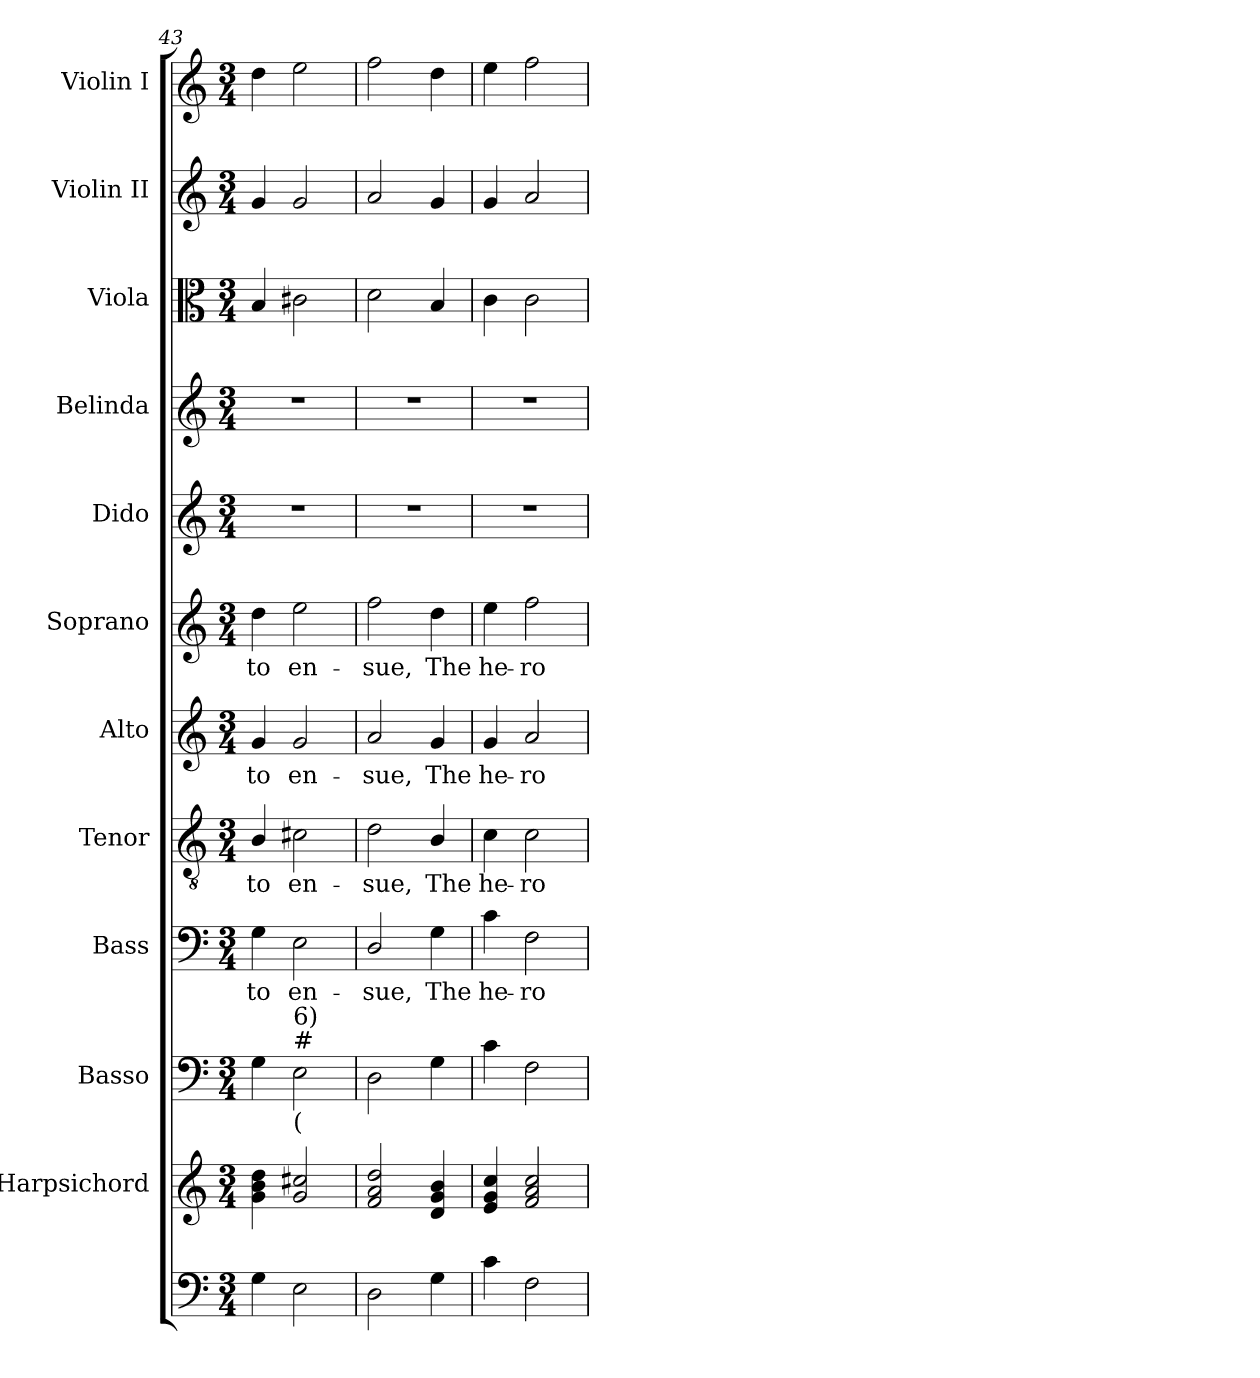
**kern	**kern	**kern	**kern	**text	**kern	**text	**kern	**text	**kern	**text	**kern	**kern	**kern	**kern	**kern
*part12	*part11	*part10	*part9	*part9	*part8	*part8	*part7	*part7	*part6	*part6	*part5	*part4	*part3	*part2	*part1
*staff12	*staff11	*staff10	*staff9	*staff9	*staff8	*staff8	*staff7	*staff7	*staff6	*staff6	*staff5	*staff4	*staff3	*staff2	*staff1
*	*I"Harpsichord	*I"Basso	*I"Bass	*	*I"Tenor	*	*I"Alto	*	*I"Soprano	*	*I"Dido	*I"Belinda	*I"Viola	*I"Violin II	*I"Violin I
*	*	*	*I'B.	*	*I'T.	*	*I'A.	*	*I'S.	*	*	*	*I'Viola	*I'Vln. II	*I'Vln. I
*clefF4	*clefG2	*clefF4	*clefF4	*	*clefGv2	*	*clefG2	*	*clefG2	*	*clefG2	*clefG2	*clefC3	*clefG2	*clefG2
*	*	*	*	*	*ITrd7c12	*	*	*	*	*	*	*	*	*	*
*k[]	*k[]	*k[]	*k[]	*	*k[]	*	*k[]	*	*k[]	*	*k[]	*k[]	*k[]	*k[]	*k[]
*C:	*C:	*C:	*C:	*	*C:	*	*C:	*	*C:	*	*C:	*C:	*C:	*C:	*C:
*M3/4	*M3/4	*M3/4	*M3/4	*	*M3/4	*	*M3/4	*	*M3/4	*	*M3/4	*M3/4	*M3/4	*M3/4	*M3/4
=43	=43	=43	=43	=43	=43	=43	=43	=43	=43	=43	=43	=43	=43	=43	=43
!	!	!	!	!LO:LY:b:color=#000000	!	!	!	!	!	!	!	!	!	!	!
!	!	!	!	!	!	!LO:LY:b:color=#000000	!	!	!	!	!	!	!	!	!
!	!	!	!	!	!	!	!	!LO:LY:b:color=#000000	!	!	!	!	!	!	!
!	!	!	!	!	!	!	!	!	!	!LO:LY:b:color=#000000	!LO:N:vis=1	!LO:N:vis=1	!	!	!
4Gi\	4gi\ 4bi 4ddi	4Gi\	4Gi\	to	4BBi/	to	4gi/	to	4ddi\	to	2.r	2.r	4Bi/	4gi/	4ddi\
!	!	!	!	!LO:LY:b:color=#000000	!	!	!	!	!	!	!	!	!	!	!
!	!	!	!	!	!	!LO:LY:b:color=#000000	!	!	!	!	!	!	!	!	!
!	!	!	!	!	!	!	!	!LO:LY:b:color=#000000	!	!	!	!	!	!	!
!	!	!LO:TX:b:t=(	!	!	!	!	!	!	!	!	!	!	!	!	!
!	!	!LO:TX:t=#	!	!	!	!	!	!	!	!	!	!	!	!	!
!	!	!LO:TX:t=6)	!	!	!	!	!	!	!	!	!	!	!	!	!
!	!	!	!	!	!	!	!	!	!	!LO:LY:b:color=#000000	!	!	!	!	!
2Ei\	2gi/ 2cc#Xi	2Ei\	2Ei\	en-	2C#Xi\	en-	2gi/	en-	2eei\	en-	.	.	2c#Xi\	2gi/	2eei\
=44	=44	=44	=44	=44	=44	=44	=44	=44	=44	=44	=44	=44	=44	=44	=44
!	!	!	!	!LO:LY:b:color=#000000	!	!	!	!	!	!	!	!	!	!	!
!	!	!	!	!	!	!LO:LY:b:color=#000000	!	!	!	!	!	!	!	!	!
!	!	!	!	!	!	!	!	!LO:LY:b:color=#000000	!	!	!	!	!	!	!
!	!	!	!	!	!	!	!	!	!	!LO:LY:b:color=#000000	!LO:N:vis=1	!LO:N:vis=1	!	!	!
2Di\	2fi/ 2ai 2ddi	2Di\	2Di/	-sue,	2Di\	-sue,	2ai/	-sue,	2ffi\	-sue,	2.r	2.r	2di\	2ai/	2ffi\
!	!	!	!	!LO:LY:b:color=#000000	!	!	!	!	!	!	!	!	!	!	!
!	!	!	!	!	!	!LO:LY:b:color=#000000	!	!	!	!	!	!	!	!	!
!	!	!	!	!	!	!	!	!LO:LY:b:color=#000000	!	!	!	!	!	!	!
!	!	!	!	!	!	!	!	!	!	!LO:LY:b:color=#000000	!	!	!	!	!
4Gi\	4di/ 4gi 4bi	4Gi\	4Gi\	The	4BBi/	The	4gi/	The	4ddi\	The	.	.	4Bi/	4gi/	4ddi\
=45	=45	=45	=45	=45	=45	=45	=45	=45	=45	=45	=45	=45	=45	=45	=45
!	!	!	!	!LO:LY:b:color=#000000	!	!	!	!	!	!	!	!	!	!	!
!	!	!	!	!	!	!LO:LY:b:color=#000000	!	!	!	!	!	!	!	!	!
!	!	!	!	!	!	!	!	!LO:LY:b:color=#000000	!	!	!	!	!	!	!
!	!	!	!	!	!	!	!	!	!	!LO:LY:b:color=#000000	!LO:N:vis=1	!LO:N:vis=1	!	!	!
4ci\	4ei/ 4gi 4cci	4ci\	4ci\	he-	4Ci\	he-	4gi/	he-	4eei\	he-	2.r	2.r	4ci\	4gi/	4eei\
!	!	!	!	!LO:LY:b:color=#000000	!	!	!	!	!	!	!	!	!	!	!
!	!	!	!	!	!	!LO:LY:b:color=#000000	!	!	!	!	!	!	!	!	!
!	!	!	!	!	!	!	!	!LO:LY:b:color=#000000	!	!	!	!	!	!	!
!	!	!	!	!	!	!	!	!	!	!LO:LY:b:color=#000000	!	!	!	!	!
2Fi\	2fi/ 2ai 2cci	2Fi\	2Fi\	-ro	2Ci\	-ro	2ai/	-ro	2ffi\	-ro	.	.	2ci\	2ai/	2ffi\
=	=	=	=	=	=	=	=	=	=	=	=	=	=	=	=
*-	*-	*-	*-	*-	*-	*-	*-	*-	*-	*-	*-	*-	*-	*-	*-
